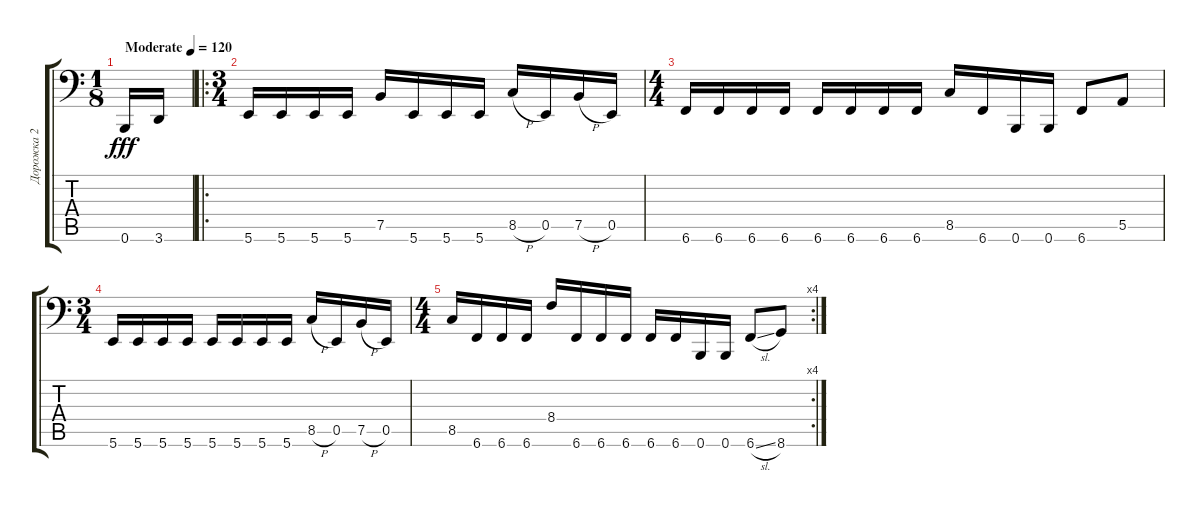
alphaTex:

\track ("Дорожка 2" "Дорожка 2") {instrument electricbasspick}
\staff {score tabs}
\tuning (B2 Gb2 D2 A1 E1 B0) {hide}
\ts (1 8)
\tempo (120 "Moderate")
\clef f4
\ks c
0.6.16{dy fff instrument electricbasspick} 3.6.16 |
\ro
\ts (3 4)
5.6.16 5.6.16 5.6.16 5.6.16 7.5.16 5.6.16 5.6.16 5.6.16 8.5{h}.16 0.5.16 7.5{h}.16 0.5.16 |
\ts (4 4)
6.6.16 6.6.16 6.6.16 6.6.16 6.6.16 6.6.16 6.6.16 6.6.16 8.5.16 6.6.16 0.6.16 0.6.16 6.6.8 5.5.8 |
\ts (3 4)
5.6.16 5.6.16 5.6.16 5.6.16 5.6.16 5.6.16 5.6.16 5.6.16 8.5{h}.16 0.5.16 7.5{h}.16 0.5.16 |
\rc 4
\ts (4 4)
8.5.16 6.6.16 6.6.16 6.6.16 8.4.16 6.6.16 6.6.16 6.6.16 6.6.16 6.6.16 0.6.16 0.6.16 6.6{sl}.8 8.6.8
